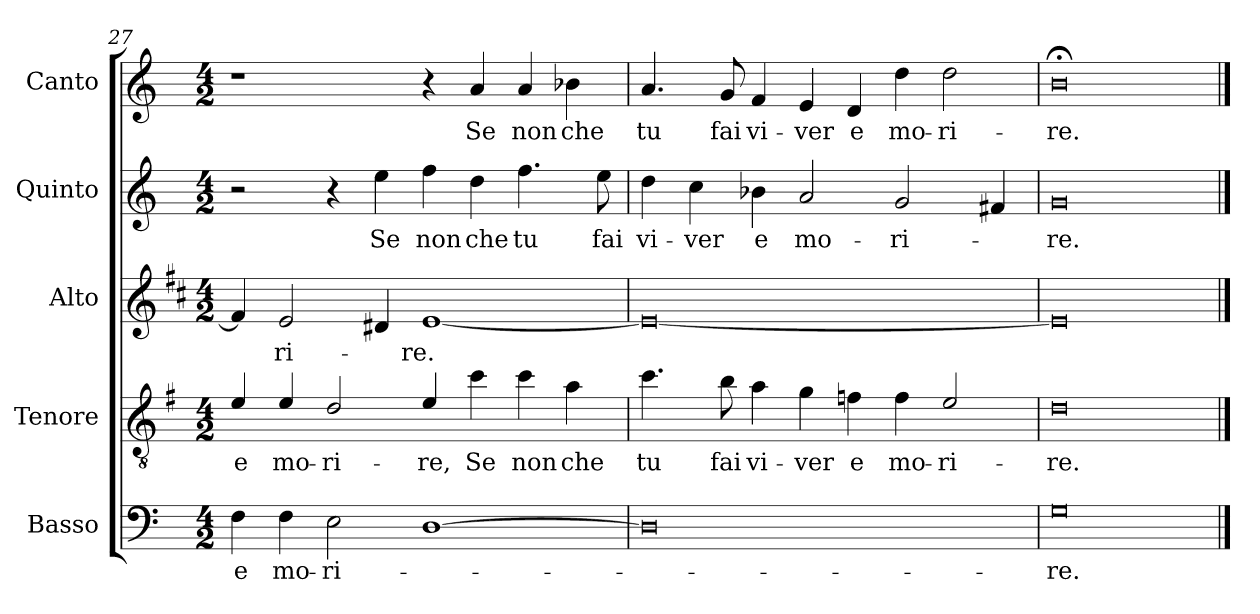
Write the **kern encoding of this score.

**kern	**text	**kern	**text	**kern	**text	**kern	**text	**kern	**text
*part5	*part5	*part4	*part4	*part3	*part3	*part2	*part2	*part1	*part1
*staff5	*staff5	*staff4	*staff4	*staff3	*staff3	*staff2	*staff2	*staff1	*staff1
*I"Basso	*	*I"Tenore	*	*I"Alto	*	*I"Quinto	*	*I"Canto	*
*I'B	*	*I'T	*	*I'A	*	*	*	*I'C	*
*clefF4	*	*clefGv2	*	*clefG2	*	*clefG2	*	*clefG2	*
*	*	*ITrd4c7	*	*ITrd1c2	*	*	*	*	*
*k[]	*	*k[]	*	*k[]	*	*k[]	*	*k[]	*
*C:	*	*C:	*	*C:	*	*C:	*	*C:	*
*M4/2	*	*M4/2	*	*M4/2	*	*M4/2	*	*M4/2	*
=27	=27	=27	=27	=27	=27	=27	=27	=27	=27
!	!LO:LY:b	!	!LO:LY:b	!	!	!	!	!	!
4F\	e	4A/	e	4e/]	.	2r	.	1r	.
!	!LO:LY:b	!	!LO:LY:b	!	!LO:LY:b	!	!	!	!
4F\	mo-	4A/	mo-	2d/	-ri-	.	.	.	.
!	!LO:LY:b	!	!LO:LY:b	!	!	!	!	!	!
2E\	-ri-	2G/	-ri-	.	.	4r	.	.	.
!	!	!	!	!	!	!	!LO:LY:b	!	!
.	.	.	.	4c#X/	.	4ee\	Se	.	.
!	!	!	!LO:LY:b	!	!LO:LY:b	!	!LO:LY:b	!	!
[1D	.	4A/	-re,	[1d	-re.	4ff\	non	4r	.
!	!	!	!LO:LY:b	!	!	!	!LO:LY:b	!	!LO:LY:b
.	.	4f\	Se	.	.	4dd\	che	4a/	Se
!	!	!	!LO:LY:b	!	!	!	!LO:LY:b	!	!LO:LY:b
.	.	4f\	non	.	.	4.ff\	tu	4a/	non
!	!	!	!LO:LY:b	!	!	!	!	!	!LO:LY:b
.	.	4d\	che	.	.	.	.	4b-X\	che
!	!	!	!	!	!	!	!LO:LY:b	!	!
.	.	.	.	.	.	8ee\	fai	.	.
=28	=28	=28	=28	=28	=28	=28	=28	=28	=28
!	!	!	!LO:LY:b	!	!	!	!LO:LY:b	!	!LO:LY:b
0D]	.	4.f\	tu	0d_	.	4dd\	vi-	4.a/	tu
!	!	!	!	!	!	!	!LO:LY:b	!	!
.	.	.	.	.	.	4cc\	-ver	.	.
!	!	!	!LO:LY:b	!	!	!	!	!	!LO:LY:b
.	.	8e\	fai	.	.	.	.	8g/	fai
!	!	!	!LO:LY:b	!	!	!	!LO:LY:b	!	!LO:LY:b
.	.	4d\	vi-	.	.	4b-X\	e	4f/	vi-
!	!	!	!LO:LY:b	!	!	!	!LO:LY:b	!	!LO:LY:b
.	.	4c\	-ver	.	.	2a/	mo-	4e/	-ver
!	!	!	!LO:LY:b	!	!	!	!	!	!LO:LY:b
.	.	4B-X\	e	.	.	.	.	4d/	e
!	!	!	!LO:LY:b	!	!	!	!LO:LY:b	!	!LO:LY:b
.	.	4B-\	mo-	.	.	2g/	-ri-	4dd\	mo-
!	!	!	!LO:LY:b	!	!	!	!	!	!LO:LY:b
.	.	2A/	-ri-	.	.	.	.	2dd\	-ri-
.	.	.	.	.	.	4f#X/	.	.	.
=29	=29	=29	=29	=29	=29	=29	=29	=29	=29
!	!LO:LY:b	!	!LO:LY:b	!	!	!	!LO:LY:b	!	!LO:LY:b
0G	-re.	0G	-re.	0d]	.	0g	-re.	0b;<	-re.
==	==	==	==	==	==	==	==	==	==
*-	*-	*-	*-	*-	*-	*-	*-	*-	*-
